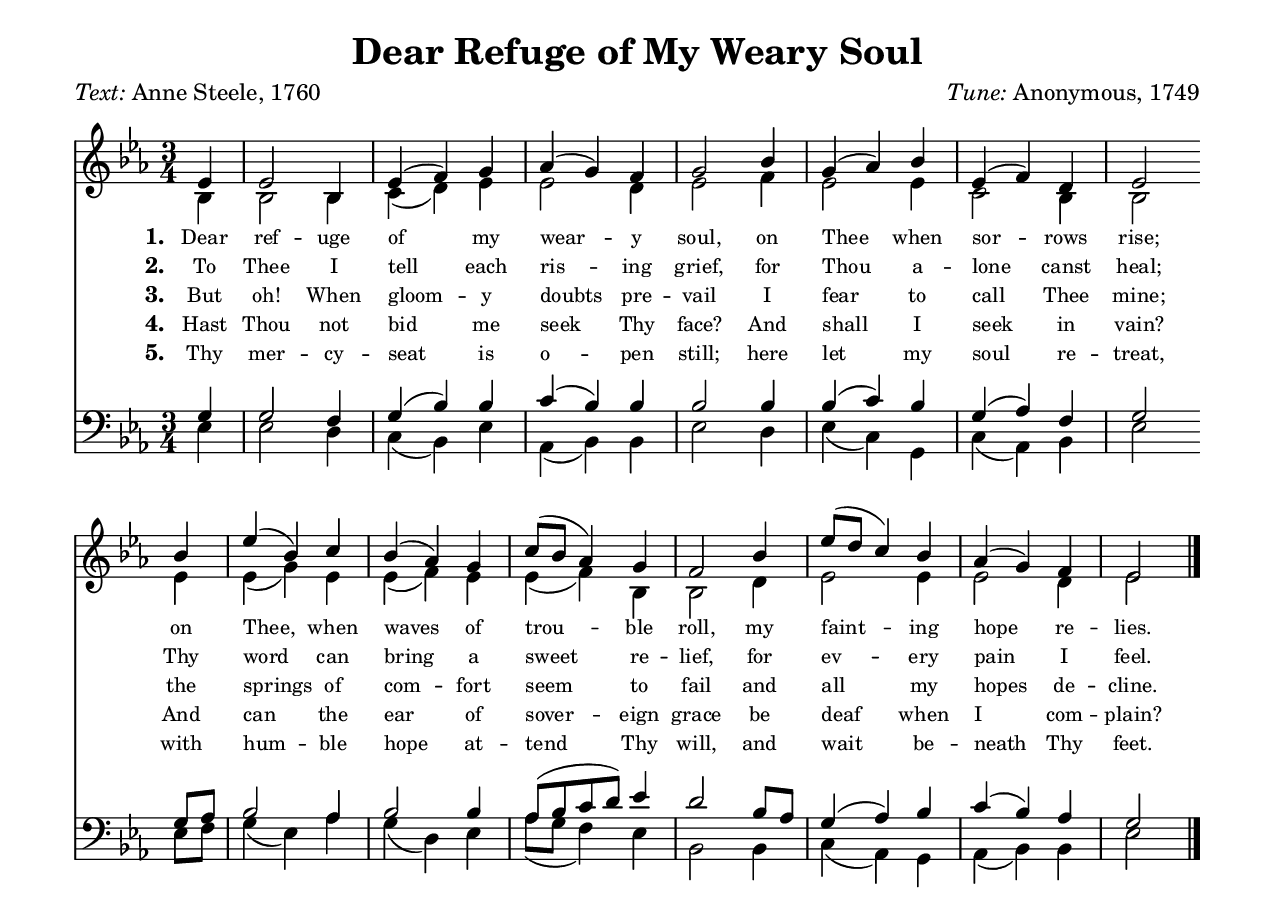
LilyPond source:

\paper
{
  #(set-paper-size "letter")
  
  indent = 0.0
  markup-system-spacing #'basic-distance = #12
  
  top-margin = 0.5\in
  bottom-margin = 0.5\in
  left-margin = 0.5\in
  right-margin = 0.5\in  
}

\header
{
  title = "Dear Refuge of My Weary Soul"
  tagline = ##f
  poet = \markup{ \italic Text: Anne Steele, 1760 }
  composer = \markup{ \italic Tune: Anonymous, 1749 }
}

global =
{
  \numericTimeSignature
  \time 3/4
  \key ees \major
  \override Rest #'direction = #'0
  \override MultiMeasureRest #'staff-position = #0
}

verseOne = \lyricmode
{
  \override Score . LyricText #'font-size = #-1
  \override Score . LyricHyphen #'minimum-distance = #1
  \override Score . LyricSpace #'minimum-distance = #0.8
  
  \set stanza = "1. "
  
  Dear ref -- uge of my wear -- y soul,
  on Thee when sor -- rows rise;
  on Thee, when waves of trou -- ble roll,
  my faint -- ing hope re -- lies.
}

verseTwo = \lyricmode
{
  \set stanza = "2. "
  
  To Thee I tell each ris -- ing grief,
  for Thou a -- lone canst heal;
  Thy word can bring a sweet re -- lief,
  for ev -- ery pain I feel.
}

verseThree = \lyricmode
{
  \set stanza = "3. "
  
  But oh! When gloom -- y doubts pre -- vail
  I fear to call Thee mine;
  the springs of com -- fort seem to fail
  and all my hopes de -- cline.
}

verseFour = \lyricmode
{
  \set stanza = "4. "
  
  Hast Thou not bid me seek Thy face?
  And shall I seek in vain?
  And can the ear of sover -- eign grace
  be deaf when I com -- plain?
}

verseFive = \lyricmode
{
  \set stanza = "5. "
  
  Thy mer -- cy -- seat is o -- pen still;
  here let my soul re -- treat,
  with hum -- ble hope at -- tend Thy will,
  and wait be -- neath Thy feet.
}

\score
{
  <<
    \new Staff
    <<
      \new Voice = "sopranos" {
        \relative c' {
          \voiceOne
          \global
          
          \partial 4
          
          ees4
          ees2 bes4
          ees4( f) g
          aes( g) f
          g2
          
          bes4
          g( aes) bes
          ees,( f) d
          ees2
          
          \bar "" \break
          
          bes'4
          ees( bes) c
          bes( aes) g
          c8( bes aes4) g
          f2
          
          bes4
          ees8( d c4) bes
          aes( g) f
          ees2
          
          \bar "|."
        }
      }
      
      \new Voice = "altos"
      {
        \relative c' {
          \voiceTwo
          
          bes4
          bes2 bes4
          c( d) ees
          ees2 d4
          ees2
          
          f4
          ees2 ees4
          c2 bes4
          bes2
          
          ees4
          ees( g) ees
          ees( f) ees
          ees( f) bes,
          bes2
          
          d4
          ees2 ees4
          ees2 d4
          ees2
        }
      }
      
      \new Lyrics = sopranos { s1 }
      \new Lyrics = sopranosTwo { s1 }
      \new Lyrics = sopranosThree { s1 }
      \new Lyrics = sopranosFour { s1 }
      \new Lyrics = sopranosFive { s1 }
    >>
    
    
    \new Staff
    <<
      \clef bass
      \new Voice = "tenors"
      {
        \relative c' {
          \voiceThree
          \global
          
          g4
          g2 f4
          g( bes) bes
          c( bes) bes
          bes2
          
          bes4
          bes( c) bes
          g( aes) f
          g2
          
          g8 aes
          bes2 aes4
          bes2 bes4
          aes8( bes c d) ees4
          d2
          
          bes8 aes
          g4( aes) bes
          c( bes) aes
          g2
        }
      }
      
      \new Voice = "basses"
      {
        \relative c {
          \voiceFour
          
          ees4
          ees2 d4
          c( bes) ees
          aes,( bes) bes
          ees2
          
          d4
          ees( c) g
          c( aes) bes
          ees2
          
          ees8 f
          g4( ees) aes
          g( d) ees
          aes8( g f4) ees
          bes2
          
          bes4
          c( aes) g
          aes( bes) bes
          ees2
        }
      }
    >>
    \context Lyrics = sopranos \lyricsto sopranos \verseOne
    \context Lyrics = sopranosTwo \lyricsto sopranos \verseTwo
    \context Lyrics = sopranosThree \lyricsto sopranos \verseThree
    \context Lyrics = sopranosFour \lyricsto sopranos \verseFour
    \context Lyrics = sopranosFive \lyricsto sopranos \verseFive
  >>
  
  \layout
  {	
    \context
    {
      \Lyrics
      \override VerticalAxisGroup #'minimum-Y-extent = #'(0 . 0)
    }
  }
}
